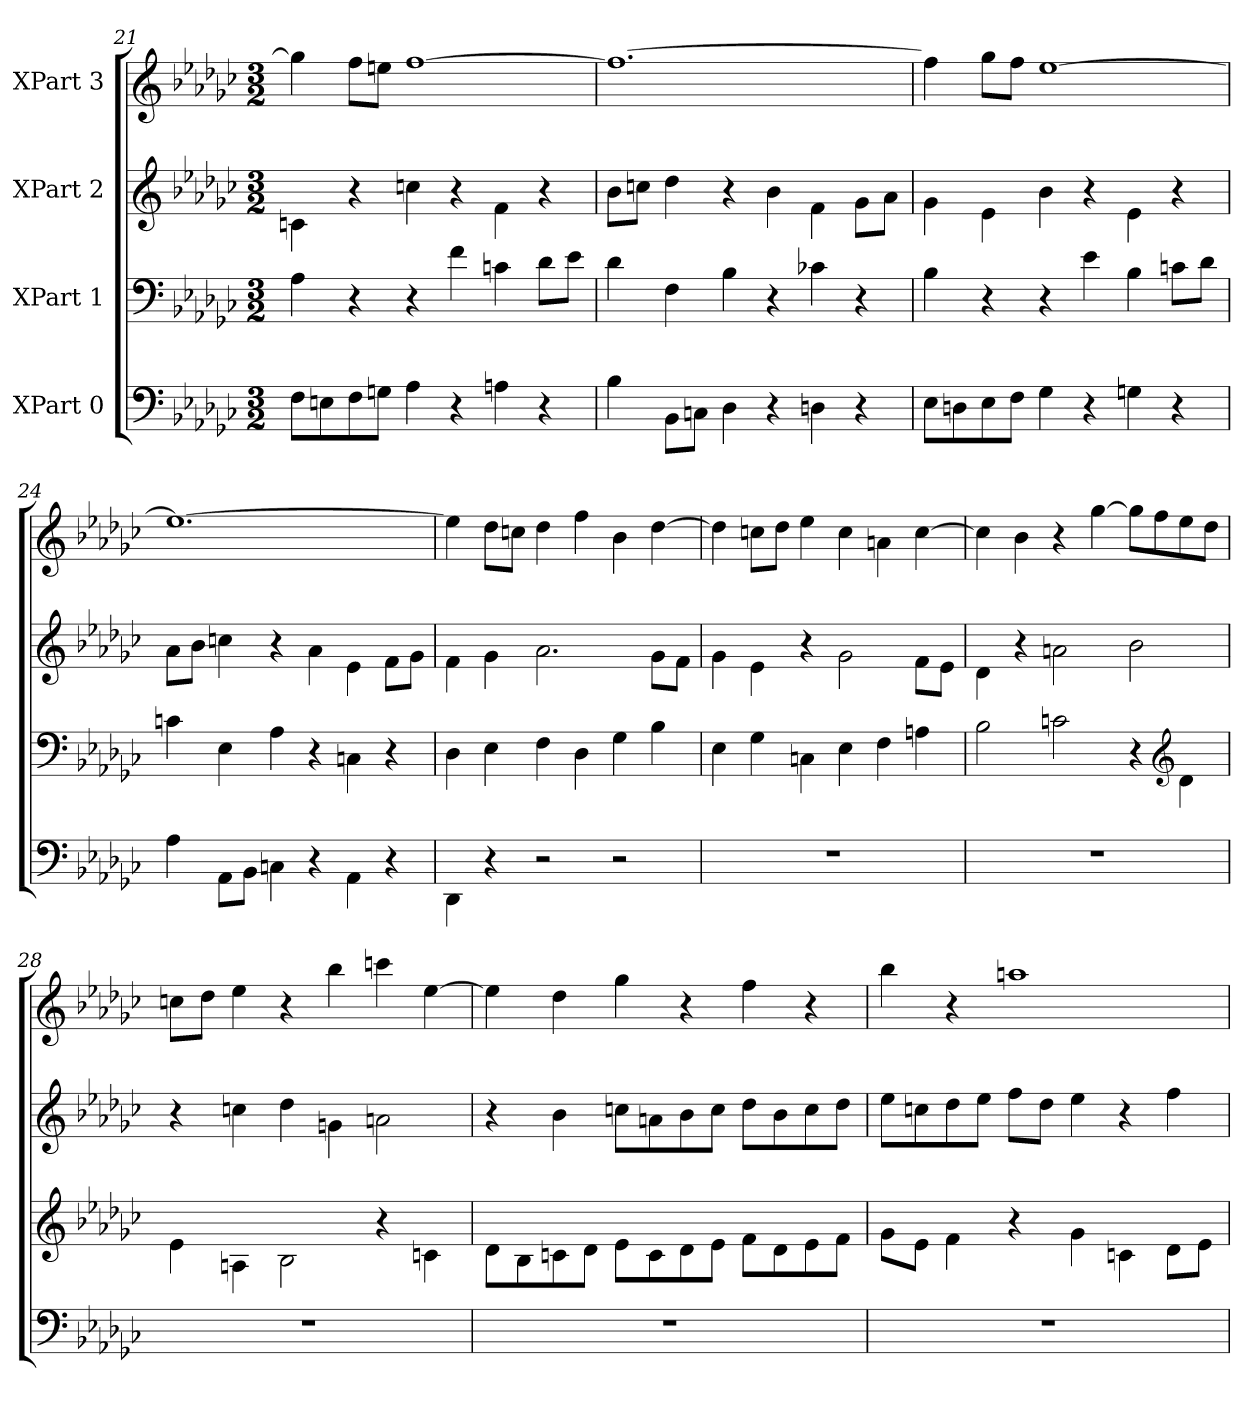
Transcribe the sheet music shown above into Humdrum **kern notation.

**kern	**kern	**kern	**kern
*part4	*part3	*part2	*part1
*staff4	*staff3	*staff2	*staff1
*I"XPart 0	*I"XPart 1	*I"XPart 2	*I"XPart 3
*clefF4	*clefF4	*clefG2	*clefG2
*k[b-e-a-d-g-c-]	*k[b-e-a-d-g-c-]	*k[b-e-a-d-g-c-]	*k[b-e-a-d-g-c-]
*M3/2	*M3/2	*M3/2	*M3/2
=21	=21	=21	=21
8F\L	4A-\	4cn\	4ggn\]
8En\	.	.	.
8F\	4r	4r	8ff\L
8Gn\J	.	.	8een\J
4A-\	4r	4cc\	[1ff\
4r	4f\	4r	.
4An\	4cn\	4f\	.
4r	8d-\L	4r	.
.	8e-\J	.	.
=22	=22	=22	=22
4B-\	4d-\	8b-\L	1.ff\_
.	.	8ccn\J	.
8BB-\L	4F\	4dd-\	.
8Cn\J	.	.	.
4D-\	4B-\	4r	.
4r	4r	4b-\	.
4Dn\	4c-X\	4f\	.
4r	4r	8g-\L	.
.	.	8a-\J	.
=23	=23	=23	=23
8E-\L	4B-\	4g-\	4ff\]
8Dn\	.	.	.
8E-\	4r	4e-\	8gg-\L
8F\J	.	.	8ff\J
4G-\	4r	4b-\	[1ee-\
4r	4e-\	4r	.
4Gn\	4B-\	4e-\	.
4r	8cn\L	4r	.
.	8d-\J	.	.
=24	=24	=24	=24
4A-\	4cn\	8a-\L	1.ee-\_
.	.	8b-\J	.
8AA-\L	4E-\	4ccn\	.
8BB-\J	.	.	.
4Cn\	4A-\	4r	.
4r	4r	4a-\	.
4AA-\	4C\	4e-\	.
4r	4r	8f\L	.
.	.	8g-\J	.
=25	=25	=25	=25
4DD-\	4D-\	4f\	4ee-\]
4r	4E-\	4g-\	8dd-\L
.	.	.	8ccn\J
2r	4F\	2.a-\	4dd-\
.	4D-\	.	4ff\
2r	4G-\	.	4b-\
.	4B-\	8g-\L	[4dd-\
.	.	8f\J	.
=26	=26	=26	=26
1.r	4E-\	4g-\	4dd-\]
.	4G-\	4e-\	8ccn\L
.	.	.	8dd-\J
.	4Cn\	4r	4ee-\
.	4E-\	2g-\	4cc\
.	4F\	.	4an\
.	4An\	8f\L	[4cc\
.	.	8e-\J	.
=27	=27	=27	=27
1.r	2B-\	4d-\	4ccn\]
.	.	4r	4b-\
.	2cn\	2an\	4r
.	.	.	[4gg-\
.	4r	2b-\	8gg-\L]
.	.	.	8ff\
*	*clefG2	*	*
.	4d-\	.	8ee-\
.	.	.	8dd-\J
=28	=28	=28	=28
1.r	4e-\	4r	8ccn\L
.	.	.	8dd-\J
.	4An\	4ccn\	4ee-\
.	2B-\	4dd-\	4r
.	.	4gn\	4bb-\
.	4r	2an\	4ccc\
.	4cn\	.	[4ee-\
=29	=29	=29	=29
1.r	8d-\L	4r	4ee-\]
.	8B-\	.	.
.	8cn\	4b-\	4dd-\
.	8d-\J	.	.
.	8e-\L	8ccn\L	4gg-\
.	8c\	8an\	.
.	8d-\	8b-\	4r
.	8e-\J	8cc\J	.
.	8f\L	8dd-\L	4ff\
.	8d-\	8b-\	.
.	8e-\	8cc\	4r
.	8f\J	8dd-\J	.
=30	=30	=30	=30
1.r	8g-\L	8ee-\L	4bb-\
.	8e-\J	8ccn\	.
.	4f\	8dd-\	4r
.	.	8ee-\J	.
.	4r	8ff\L	1aan\
.	.	8dd-\J	.
.	4g-\	4ee-\	.
.	4cn\	4r	.
.	8d-\L	4ff\	.
.	8e-\J	.	.
=	=	=	=
*-	*-	*-	*-
